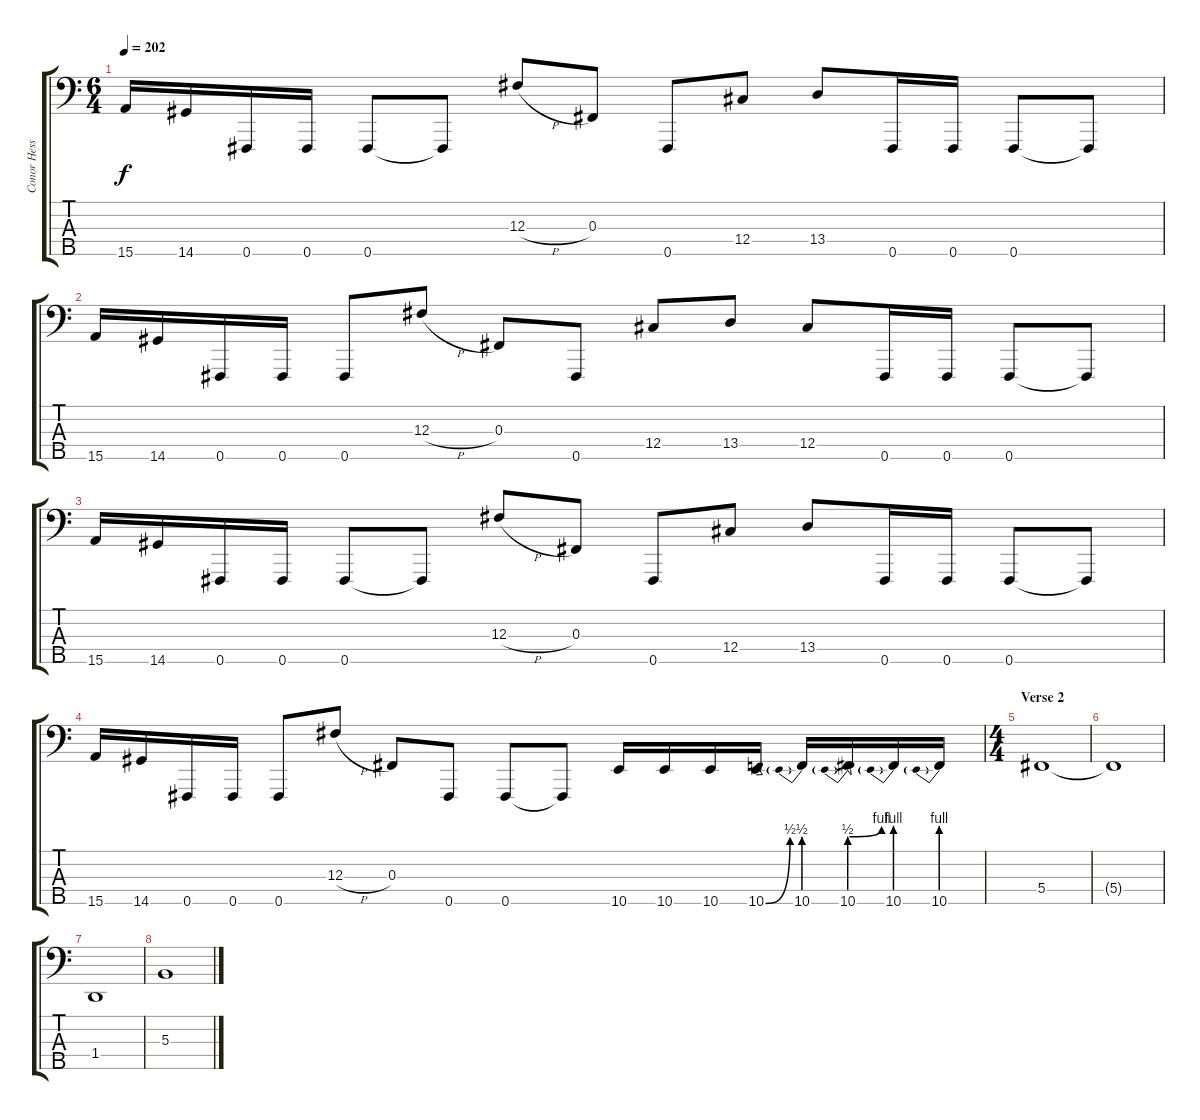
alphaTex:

\track ("Conor Hesse" "Conor Hess") {instrument slapbass1}
\staff {score tabs}
\tuning (E2 B1 Gb1 Db1 Gb0) {hide}
\ts (6 4)
\tempo 202
\clef f4
\ks c
15.5.16{dy f} 14.5.16 0.5.16 0.5.16 0.5.8 0.5{t}.8 12.3{h}.8 0.3.8 0.5.8 12.4.8 13.4.8 0.5.16 0.5.16 0.5.8 0.5{t}.8 |
15.5.16 14.5.16 0.5.16 0.5.16 0.5.8 12.3{h}.8 0.3.8 0.5.8 12.4.8 13.4.8 12.4.8 0.5.16 0.5.16 0.5.8 0.5{t}.8 |
15.5.16 14.5.16 0.5.16 0.5.16 0.5.8 0.5{t}.8 12.3{h}.8 0.3.8 0.5.8 12.4.8 13.4.8 0.5.16 0.5.16 0.5.8 0.5{t}.8 |
15.5.16 14.5.16 0.5.16 0.5.16 0.5.8 12.3{h}.8 0.3.8 0.5.8 0.5.8 0.5{t}.8 10.5.16 10.5.16 10.5.16 10.5{be (bend 0 0 60 2)}.16 10.5{be (prebend 0 2 60 2)}.16 10.5{be (prebendbend 0 2 60 4)}.16 10.5{be (prebend 0 4 60 4)}.16 10.5{be (prebend 0 4 60 4)}.16 |
\ts (4 4)
\section ("" "Verse 2")
5.4.1 |
5.4{t}.1 |
1.4.1 |
5.3.1
